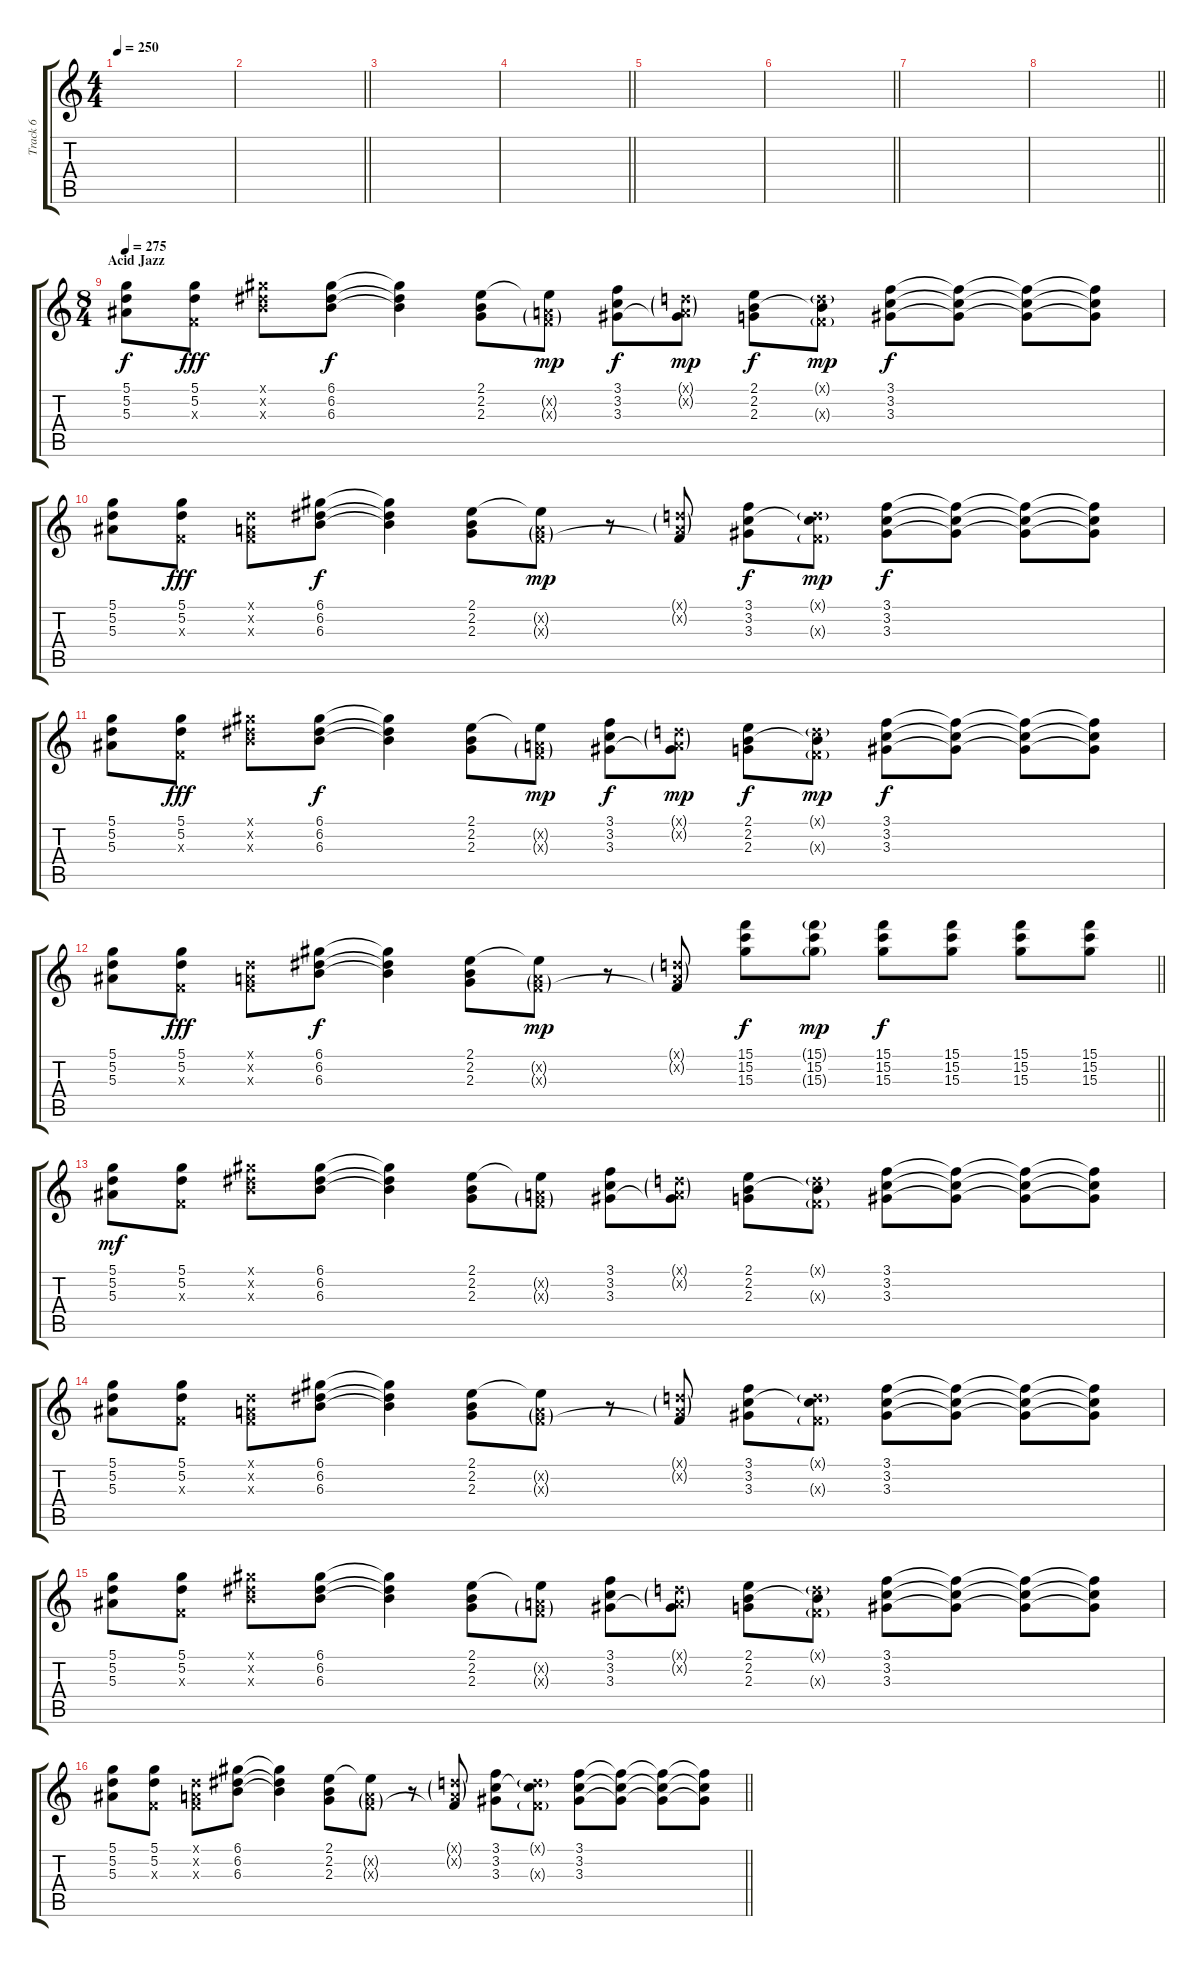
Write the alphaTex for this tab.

\track ("Track 6" "Track 6") {instrument electricguitarjazz}
\staff {score tabs}
\tuning (D4 A3 F3 C3 G2 C2) {hide}
\ts (4 4)
\tempo 250
\clef g2
\ks c
|
\barLineRight lightlight
|
|
\barLineRight lightlight
|
|
\barLineRight lightlight
|
|
\barLineRight lightlight
|
\ts (8 4)
\section ("" "Acid Jazz")
\tempo 275
(5.1 5.2 5.3).8{instrument electricguitarclean} (5.1 5.2 0.3{x}).8{dy fff} (6.1{x} 6.2{x} 6.3{x}).8 (6.1 6.2 6.3).8{dy f} (6.1{t} 6.2{t} 6.3{t}).4 (2.1 2.2 2.3).8 (2.1{t} 0.2{g x} 0.3{g x}).8{dy mp} (3.1 3.2 3.3).8{dy f} (0.1{g x} 0.2{g x} 3.3{t}).8{dy mp} (2.1 2.2 2.3).8{dy f} (0.1{g x} 2.2{t} 0.3{g x}).8{dy mp} (3.1 3.2 3.3).8{dy f} (3.1{t} 3.2{t} 3.3{t}).8 (3.1{t} 3.2{t} 3.3{t}).8 (3.1{t} 3.2{t} 3.3{t}).8 |
(5.1 5.2 5.3).8 (5.1 5.2 0.3{x}).8{dy fff} (0.1{x} 0.2{x} 0.3{x}).8 (6.1 6.2 6.3).8{dy f} (6.1{t} 6.2{t} 6.3{t}).4 (2.1 2.2 2.3).8 (2.1{t} 0.2{g x} 0.3{g x}).8{dy mp} r.8 (0.1{g x} 0.2{g x} 0.3{t}).8 (3.1 3.2 3.3).8{dy f} (0.1{g x} 3.2{t} 0.3{g x}).8{dy mp} (3.1 3.2 3.3).8{dy f} (3.1{t} 3.2{t} 3.3{t}).8 (3.1{t} 3.2{t} 3.3{t}).8 (3.1{t} 3.2{t} 3.3{t}).8 |
(5.1 5.2 5.3).8 (5.1 5.2 0.3{x}).8{dy fff} (6.1{x} 6.2{x} 6.3{x}).8 (6.1 6.2 6.3).8{dy f} (6.1{t} 6.2{t} 6.3{t}).4 (2.1 2.2 2.3).8 (2.1{t} 0.2{g x} 0.3{g x}).8{dy mp} (3.1 3.2 3.3).8{dy f} (0.1{g x} 0.2{g x} 3.3{t}).8{dy mp} (2.1 2.2 2.3).8{dy f} (0.1{g x} 2.2{t} 0.3{g x}).8{dy mp} (3.1 3.2 3.3).8{dy f} (3.1{t} 3.2{t} 3.3{t}).8 (3.1{t} 3.2{t} 3.3{t}).8 (3.1{t} 3.2{t} 3.3{t}).8 |
\barLineRight lightlight
(5.1 5.2 5.3).8 (5.1 5.2 0.3{x}).8{dy fff} (0.1{x} 0.2{x} 0.3{x}).8 (6.1 6.2 6.3).8{dy f} (6.1{t} 6.2{t} 6.3{t}).4 (2.1 2.2 2.3).8 (2.1{t} 0.2{g x} 0.3{g x}).8{dy mp} r.8 (0.1{g x} 0.2{g x} 0.3{t}).8 (15.1 15.2 15.3).8{dy f} (15.1{g} 15.2 15.3{g}).8{dy mp} (15.1 15.2 15.3).8{dy f} (15.1 15.2 15.3).8 (15.1 15.2 15.3).8 (15.1 15.2 15.3).8 |
(5.1 5.2 5.3).8{dy mf} (5.1 5.2 0.3{x}).8 (6.1{x} 6.2{x} 6.3{x}).8 (6.1 6.2 6.3).8 (6.1{t} 6.2{t} 6.3{t}).4 (2.1 2.2 2.3).8 (2.1{t} 0.2{g x} 0.3{g x}).8 (3.1 3.2 3.3).8 (0.1{g x} 0.2{g x} 3.3{t}).8 (2.1 2.2 2.3).8 (0.1{g x} 2.2{t} 0.3{g x}).8 (3.1 3.2 3.3).8 (3.1{t} 3.2{t} 3.3{t}).8 (3.1{t} 3.2{t} 3.3{t}).8 (3.1{t} 3.2{t} 3.3{t}).8 |
(5.1 5.2 5.3).8 (5.1 5.2 0.3{x}).8 (0.1{x} 0.2{x} 0.3{x}).8 (6.1 6.2 6.3).8 (6.1{t} 6.2{t} 6.3{t}).4 (2.1 2.2 2.3).8 (2.1{t} 0.2{g x} 0.3{g x}).8 r.8 (0.1{g x} 0.2{g x} 0.3{t}).8 (3.1 3.2 3.3).8 (0.1{g x} 3.2{t} 0.3{g x}).8 (3.1 3.2 3.3).8 (3.1{t} 3.2{t} 3.3{t}).8 (3.1{t} 3.2{t} 3.3{t}).8 (3.1{t} 3.2{t} 3.3{t}).8 |
(5.1 5.2 5.3).8 (5.1 5.2 0.3{x}).8 (6.1{x} 6.2{x} 6.3{x}).8 (6.1 6.2 6.3).8 (6.1{t} 6.2{t} 6.3{t}).4 (2.1 2.2 2.3).8 (2.1{t} 0.2{g x} 0.3{g x}).8 (3.1 3.2 3.3).8 (0.1{g x} 0.2{g x} 3.3{t}).8 (2.1 2.2 2.3).8 (0.1{g x} 2.2{t} 0.3{g x}).8 (3.1 3.2 3.3).8 (3.1{t} 3.2{t} 3.3{t}).8 (3.1{t} 3.2{t} 3.3{t}).8 (3.1{t} 3.2{t} 3.3{t}).8 |
\barLineRight lightlight
(5.1 5.2 5.3).8 (5.1 5.2 0.3{x}).8 (0.1{x} 0.2{x} 0.3{x}).8 (6.1 6.2 6.3).8 (6.1{t} 6.2{t} 6.3{t}).4 (2.1 2.2 2.3).8 (2.1{t} 0.2{g x} 0.3{g x}).8 r.8 (0.1{g x} 0.2{g x} 0.3{t}).8 (3.1 3.2 3.3).8 (0.1{g x} 3.2{t} 0.3{g x}).8 (3.1 3.2 3.3).8 (3.1{t} 3.2{t} 3.3{t}).8 (3.1{t} 3.2{t} 3.3{t}).8 (3.1{t} 3.2{t} 3.3{t}).8
